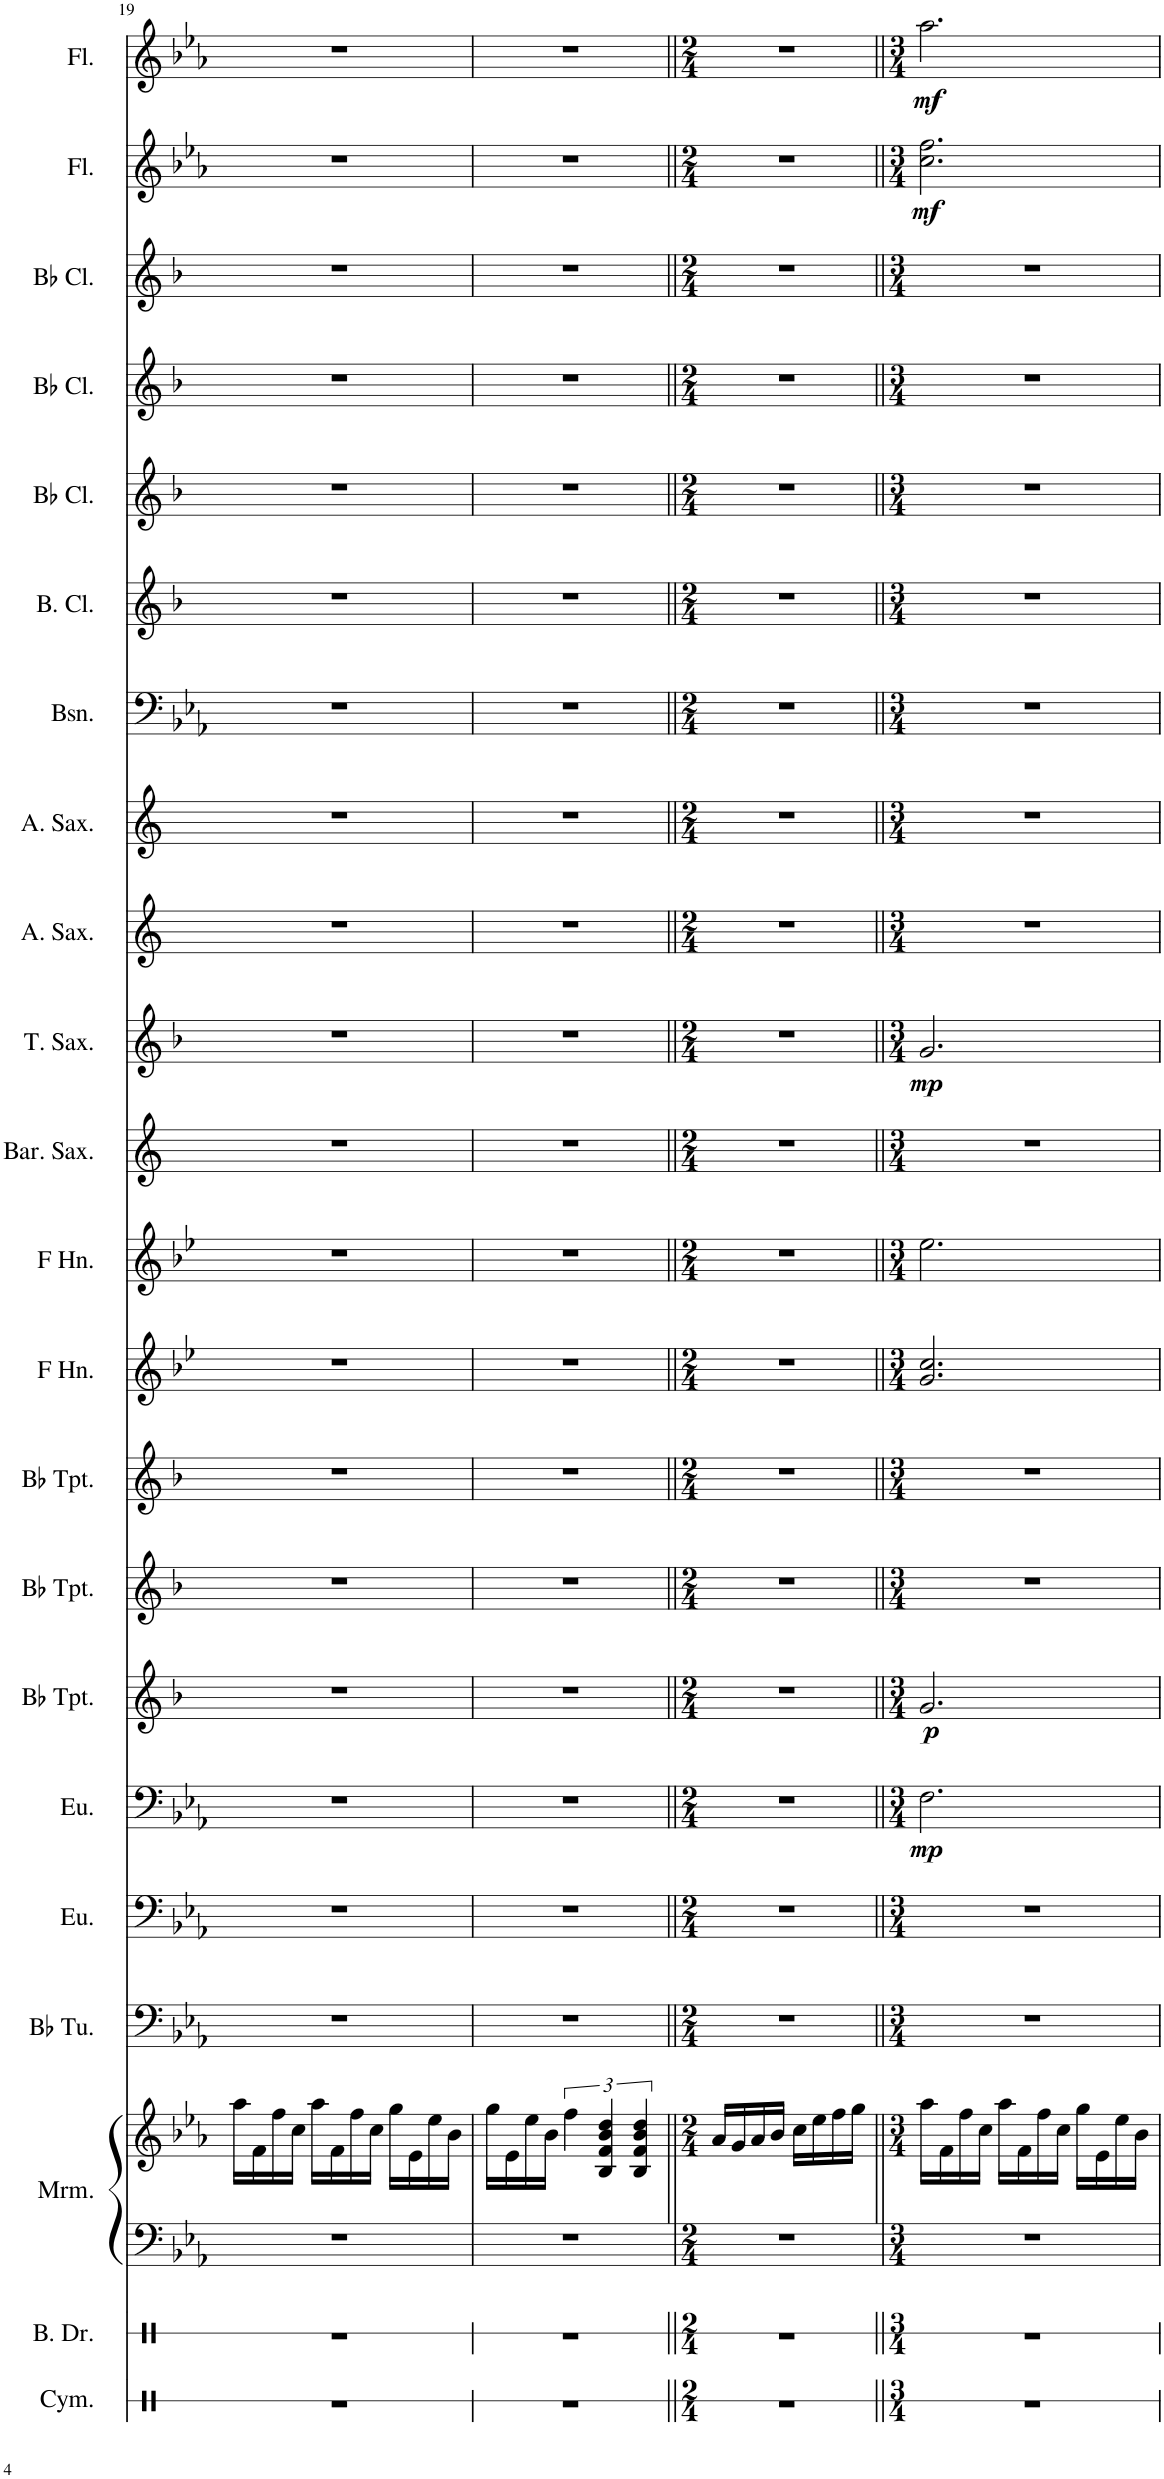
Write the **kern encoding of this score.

**kern	**kern	**kern	**kern	**kern	**kern	**kern	**dynam	**kern	**dynam	**kern	**kern	**kern	**kern	**kern	**kern	**dynam	**kern	**kern	**kern	**kern	**kern	**kern	**kern	**kern	**dynam	**kern	**dynam
*part22	*part21	*part20	*part20	*part19	*part18	*part17	*part17	*part16	*part16	*part15	*part14	*part13	*part12	*part11	*part10	*part10	*part9	*part8	*part7	*part6	*part5	*part4	*part3	*part2	*part2	*part1	*part1
*staff23	*staff22	*staff21	*staff20	*staff19	*staff18	*staff17	*staff17	*staff16	*staff16	*staff15	*staff14	*staff13	*staff12	*staff11	*staff10	*staff10	*staff9	*staff8	*staff7	*staff6	*staff5	*staff4	*staff3	*staff2	*staff2	*staff1	*staff1
*I"Cymbal	*I"Bass Drum	*I"Marimba	*	*I"Bb Tuba	*I"Euphonium	*I"Euphonium	*	*I"Bb Trumpet	*	*I"Bb Trumpet	*I"Bb Trumpet	*I"Horn in F	*I"Horn in F	*I"Baritone Saxophone	*I"Tenor Saxophone	*	*I"Alto Saxophone	*I"Alto Saxophone	*I"Bassoon	*I"Bass Clarinet	*I"Bb Clarinet	*I"Bb Clarinet	*I"Bb Clarinet	*I"Flute	*	*I"Flute	*
*I'Cym.	*I'B. Dr.	*I'Mrm.	*	*I'Bb Tu.	*I'Eu.	*I'Eu.	*	*I'Bb Tpt.	*	*I'Bb Tpt.	*I'Bb Tpt.	*	*	*I'Bar. Sax.	*I'T. Sax.	*	*I'A. Sax.	*I'A. Sax.	*I'Bsn.	*I'B. Cl.	*I'Bb Cl.	*I'Bb Cl.	*I'Bb Cl.	*I'Fl.	*	*I'Fl.	*
!!LO:PB:g=z
*clefX	*clefX	*clefF4	*clefG2	*clefF4	*clefF4	*clefF4	*	*clefG2	*	*clefG2	*clefG2	*clefG2	*clefG2	*clefG2	*clefG2	*	*clefG2	*clefG2	*clefF4	*clefG2	*clefG2	*clefG2	*clefG2	*clefG2	*	*clefG2	*
*	*	*	*	*	*	*	*	*Trd1c2	*	*Trd1c2	*Trd1c2	*Trd4c7	*Trd4c7	*Trd12c21	*Trd8c14	*	*Trd5c9	*Trd5c9	*	*Trd8c14	*Trd1c2	*Trd1c2	*Trd1c2	*	*	*	*
*k[]	*k[]	*k[b-e-a-]	*k[b-e-a-]	*k[b-e-a-]	*k[b-e-a-]	*k[b-e-a-]	*	*k[b-]	*	*k[b-]	*k[b-]	*k[b-e-]	*k[b-e-]	*k[]	*k[b-]	*	*k[]	*k[]	*k[b-e-a-]	*k[b-]	*k[b-]	*k[b-]	*k[b-]	*k[b-e-a-]	*	*k[b-e-a-]	*
*M3/4	*M3/4	*M3/4	*M3/4	*M3/4	*M3/4	*M3/4	*	*M3/4	*	*M3/4	*M3/4	*M3/4	*M3/4	*M3/4	*M3/4	*	*M3/4	*M3/4	*M3/4	*M3/4	*M3/4	*M3/4	*M3/4	*M3/4	*	*M3/4	*
=19	=19	=19	=19	=19	=19	=19	=19	=19	=19	=19	=19	=19	=19	=19	=19	=19	=19	=19	=19	=19	=19	=19	=19	=19	=19	=19	=19
2.r	2.r	2.r	16aa-\LL	2.r	2.r	2.r	.	2.r	.	2.r	2.r	2.r	2.r	2.r	2.r	.	2.r	2.r	2.r	2.r	2.r	2.r	2.r	2.r	.	2.r	.
.	.	.	16f\	.	.	.	.	.	.	.	.	.	.	.	.	.	.	.	.	.	.	.	.	.	.	.	.
.	.	.	16ff\	.	.	.	.	.	.	.	.	.	.	.	.	.	.	.	.	.	.	.	.	.	.	.	.
.	.	.	16cc\JJ	.	.	.	.	.	.	.	.	.	.	.	.	.	.	.	.	.	.	.	.	.	.	.	.
.	.	.	16aa-\LL	.	.	.	.	.	.	.	.	.	.	.	.	.	.	.	.	.	.	.	.	.	.	.	.
.	.	.	16f\	.	.	.	.	.	.	.	.	.	.	.	.	.	.	.	.	.	.	.	.	.	.	.	.
.	.	.	16ff\	.	.	.	.	.	.	.	.	.	.	.	.	.	.	.	.	.	.	.	.	.	.	.	.
.	.	.	16cc\JJ	.	.	.	.	.	.	.	.	.	.	.	.	.	.	.	.	.	.	.	.	.	.	.	.
.	.	.	16gg\LL	.	.	.	.	.	.	.	.	.	.	.	.	.	.	.	.	.	.	.	.	.	.	.	.
.	.	.	16e-\	.	.	.	.	.	.	.	.	.	.	.	.	.	.	.	.	.	.	.	.	.	.	.	.
.	.	.	16ee-\	.	.	.	.	.	.	.	.	.	.	.	.	.	.	.	.	.	.	.	.	.	.	.	.
.	.	.	16b-\JJ	.	.	.	.	.	.	.	.	.	.	.	.	.	.	.	.	.	.	.	.	.	.	.	.
=20	=20	=20	=20	=20	=20	=20	=20	=20	=20	=20	=20	=20	=20	=20	=20	=20	=20	=20	=20	=20	=20	=20	=20	=20	=20	=20	=20
2.r	2.r	2.r	16gg\LL	2.r	2.r	2.r	.	2.r	.	2.r	2.r	2.r	2.r	2.r	2.r	.	2.r	2.r	2.r	2.r	2.r	2.r	2.r	2.r	.	2.r	.
.	.	.	16e-\	.	.	.	.	.	.	.	.	.	.	.	.	.	.	.	.	.	.	.	.	.	.	.	.
.	.	.	16ee-\	.	.	.	.	.	.	.	.	.	.	.	.	.	.	.	.	.	.	.	.	.	.	.	.
.	.	.	16b-\JJ	.	.	.	.	.	.	.	.	.	.	.	.	.	.	.	.	.	.	.	.	.	.	.	.
.	.	.	6ff\	.	.	.	.	.	.	.	.	.	.	.	.	.	.	.	.	.	.	.	.	.	.	.	.
.	.	.	6B-/ 6f/ 6b-/ 6dd/	.	.	.	.	.	.	.	.	.	.	.	.	.	.	.	.	.	.	.	.	.	.	.	.
.	.	.	6B-/ 6f/ 6b-/ 6dd/	.	.	.	.	.	.	.	.	.	.	.	.	.	.	.	.	.	.	.	.	.	.	.	.
=21||	=21||	=21||	=21||	=21||	=21||	=21||	=21||	=21||	=21||	=21||	=21||	=21||	=21||	=21||	=21||	=21||	=21||	=21||	=21||	=21||	=21||	=21||	=21||	=21||	=21||	=21||	=21||
*M2/4	*M2/4	*M2/4	*M2/4	*M2/4	*M2/4	*M2/4	*	*M2/4	*	*M2/4	*M2/4	*M2/4	*M2/4	*M2/4	*M2/4	*	*M2/4	*M2/4	*M2/4	*M2/4	*M2/4	*M2/4	*M2/4	*M2/4	*	*M2/4	*
2r	2r	2r	16a-/LL	2r	2r	2r	.	2r	.	2r	2r	2r	2r	2r	2r	.	2r	2r	2r	2r	2r	2r	2r	2r	.	2r	.
.	.	.	16g/	.	.	.	.	.	.	.	.	.	.	.	.	.	.	.	.	.	.	.	.	.	.	.	.
.	.	.	16a-/	.	.	.	.	.	.	.	.	.	.	.	.	.	.	.	.	.	.	.	.	.	.	.	.
.	.	.	16b-/JJ	.	.	.	.	.	.	.	.	.	.	.	.	.	.	.	.	.	.	.	.	.	.	.	.
.	.	.	16cc\LL	.	.	.	.	.	.	.	.	.	.	.	.	.	.	.	.	.	.	.	.	.	.	.	.
.	.	.	16ee-\	.	.	.	.	.	.	.	.	.	.	.	.	.	.	.	.	.	.	.	.	.	.	.	.
.	.	.	16ff\	.	.	.	.	.	.	.	.	.	.	.	.	.	.	.	.	.	.	.	.	.	.	.	.
.	.	.	16gg\JJ	.	.	.	.	.	.	.	.	.	.	.	.	.	.	.	.	.	.	.	.	.	.	.	.
=22||	=22||	=22||	=22||	=22||	=22||	=22||	=22||	=22||	=22||	=22||	=22||	=22||	=22||	=22||	=22||	=22||	=22||	=22||	=22||	=22||	=22||	=22||	=22||	=22||	=22||	=22||	=22||
*M3/4	*M3/4	*M3/4	*M3/4	*M3/4	*M3/4	*M3/4	*	*M3/4	*	*M3/4	*M3/4	*M3/4	*M3/4	*M3/4	*M3/4	*	*M3/4	*M3/4	*M3/4	*M3/4	*M3/4	*M3/4	*M3/4	*M3/4	*	*M3/4	*
!	!	!	!	!	!	!	!LO:DY:b	!	!LO:DY:b	!	!	!	!	!	!	!LO:DY:b	!	!	!	!	!	!	!	!	!LO:DY:b	!	!LO:DY:b
2.r	2.r	2.r	16aa-\LL	2.r	2.r	2.F\	mp	2.g/	p	2.r	2.r	2.g/ 2.cc/	2.ee-\	2.r	2.g/	mp	2.r	2.r	2.r	2.r	2.r	2.r	2.r	2.cc\ 2.ff\	mf	2.aa-\	mf
.	.	.	16f\	.	.	.	.	.	.	.	.	.	.	.	.	.	.	.	.	.	.	.	.	.	.	.	.
.	.	.	16ff\	.	.	.	.	.	.	.	.	.	.	.	.	.	.	.	.	.	.	.	.	.	.	.	.
.	.	.	16cc\JJ	.	.	.	.	.	.	.	.	.	.	.	.	.	.	.	.	.	.	.	.	.	.	.	.
.	.	.	16aa-\LL	.	.	.	.	.	.	.	.	.	.	.	.	.	.	.	.	.	.	.	.	.	.	.	.
.	.	.	16f\	.	.	.	.	.	.	.	.	.	.	.	.	.	.	.	.	.	.	.	.	.	.	.	.
.	.	.	16ff\	.	.	.	.	.	.	.	.	.	.	.	.	.	.	.	.	.	.	.	.	.	.	.	.
.	.	.	16cc\JJ	.	.	.	.	.	.	.	.	.	.	.	.	.	.	.	.	.	.	.	.	.	.	.	.
.	.	.	16gg\LL	.	.	.	.	.	.	.	.	.	.	.	.	.	.	.	.	.	.	.	.	.	.	.	.
.	.	.	16e-\	.	.	.	.	.	.	.	.	.	.	.	.	.	.	.	.	.	.	.	.	.	.	.	.
.	.	.	16ee-\	.	.	.	.	.	.	.	.	.	.	.	.	.	.	.	.	.	.	.	.	.	.	.	.
.	.	.	16b-\JJ	.	.	.	.	.	.	.	.	.	.	.	.	.	.	.	.	.	.	.	.	.	.	.	.
=	=	=	=	=	=	=	=	=	=	=	=	=	=	=	=	=	=	=	=	=	=	=	=	=	=	=	=
*-	*-	*-	*-	*-	*-	*-	*-	*-	*-	*-	*-	*-	*-	*-	*-	*-	*-	*-	*-	*-	*-	*-	*-	*-	*-	*-	*-
